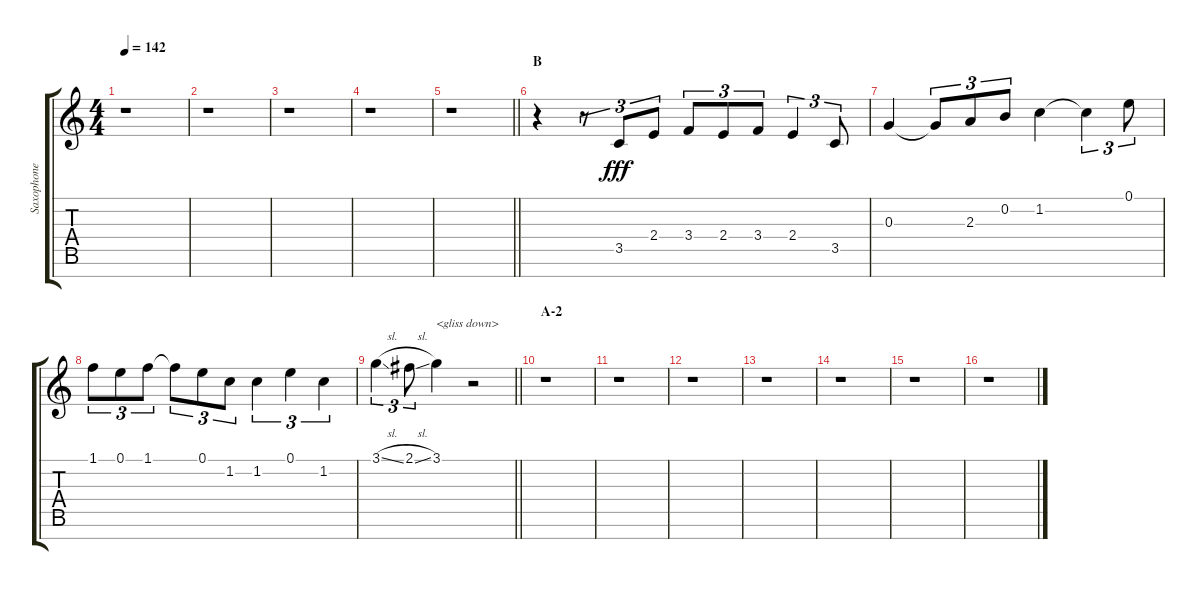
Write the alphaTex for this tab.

\track ("Saxophone" "Saxophone") {instrument altosax}
\staff {score tabs}
\tuning (E5 B4 G4 D4 A3 E3 B2) {hide}
\ts (4 4)
\tempo 142
\clef g2
\ks c
r.1{dy f} |
r.1 |
r.1 |
r.1 |
\barLineRight lightlight
r.1 |
\section ("" "B")
r.4 r.8{tu (3 2)} 3.5.8{tu (3 2) dy fff} 2.4.8{tu (3 2)} 3.4.8{tu (3 2)} 2.4.8{tu (3 2)} 3.4.8{tu (3 2)} 2.4.4{tu (3 2)} 3.5.8{tu (3 2)} |
0.3.4 0.3{t}.8{tu (3 2)} 2.3.8{tu (3 2)} 0.2.8{tu (3 2)} 1.2.4 1.2{t}.4{tu (3 2)} 0.1.8{tu (3 2)} |
1.1.8{tu (3 2)} 0.1.8{tu (3 2)} 1.1.8{tu (3 2)} 1.1{t}.8{tu (3 2)} 0.1.8{tu (3 2)} 1.2.8{tu (3 2)} 1.2.4{tu (3 2)} 0.1.4{tu (3 2)} 1.2.4{tu (3 2)} |
\barLineRight lightlight
3.1{sl}.4{tu (3 2)} 2.1{sl}.8{tu (3 2)} 3.1.4{txt "<gliss down>"} r.2 |
\section ("" "A-2")
r.1 |
r.1 |
r.1 |
r.1 |
r.1 |
r.1 |
r.1
